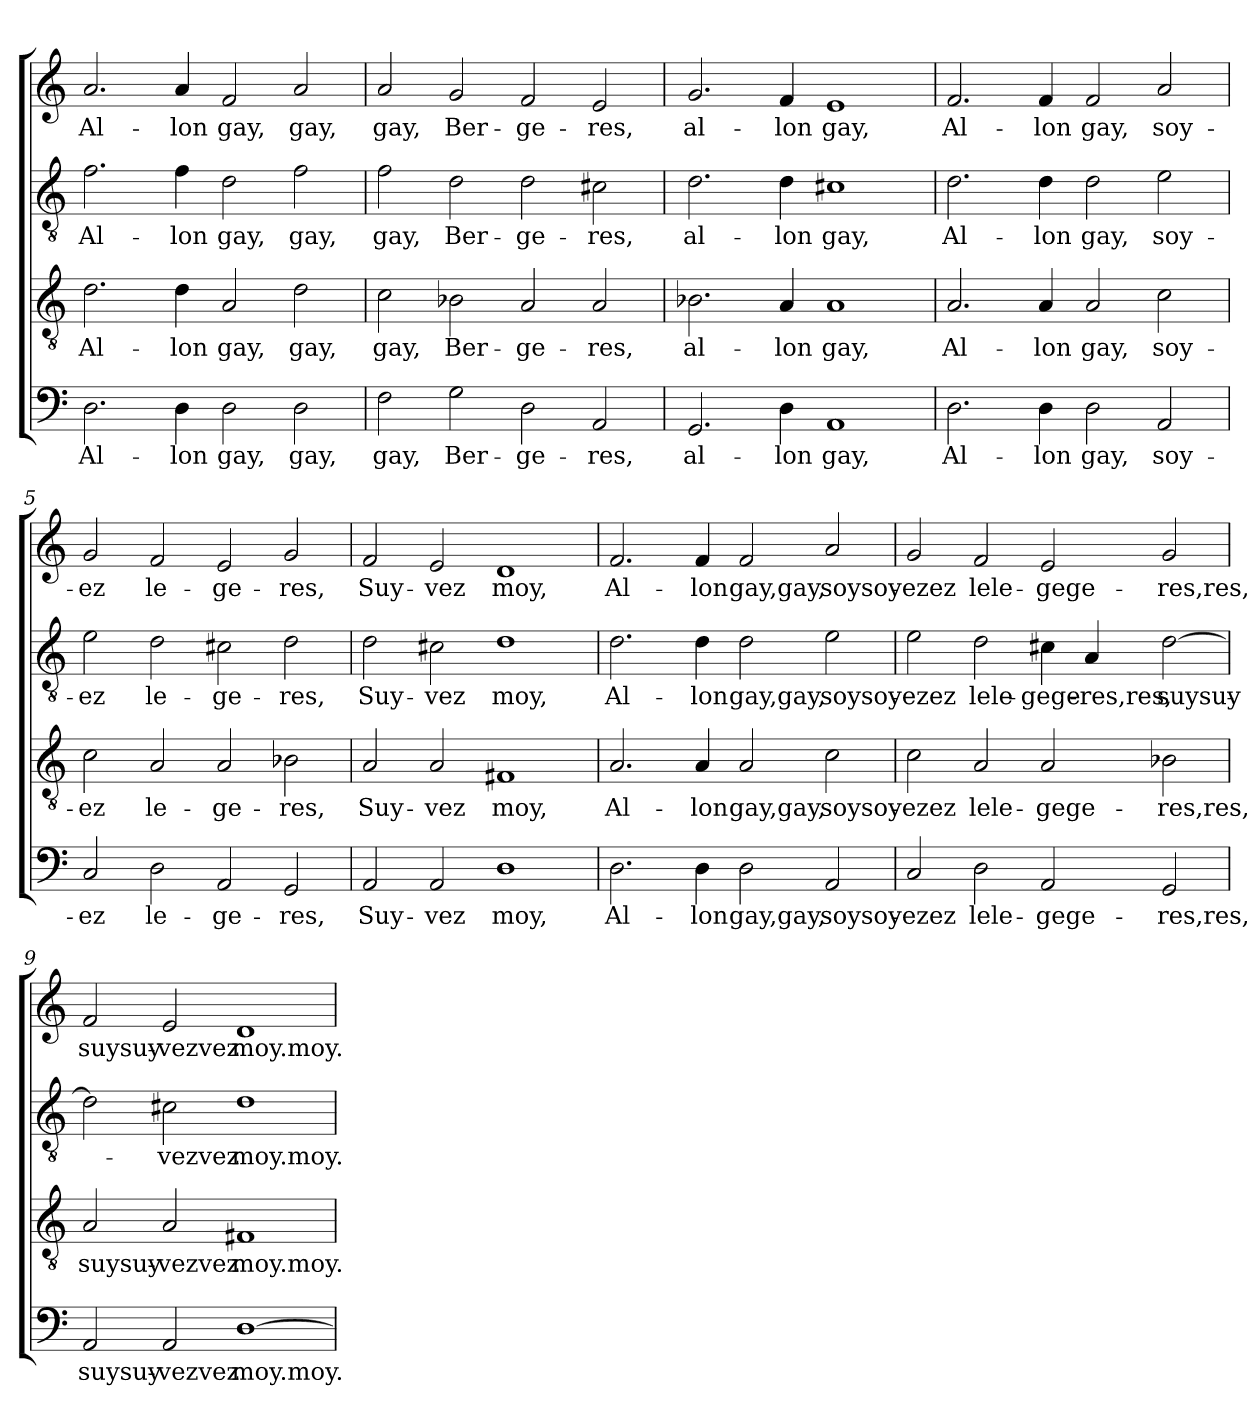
**kern	**text	**kern	**text	**kern	**text	**kern	**text
*part4	*part4	*part3	*part3	*part2	*part2	*part1	*part1
*staff4	*staff4	*staff3	*staff3	*staff2	*staff2	*staff1	*staff1
*clefF4	*	*clefGv2	*	*clefGv2	*	*clefG2	*
*k[]	*	*k[]	*	*k[]	*	*k[]	*
=1	=1	=1	=1	=1	=1	=1	=1
2.D	Al-	2.d	Al-	2.f	Al-	2.a	Al-
4D	-lon	4d	-lon	4f	-lon	4a	-lon
2D	gay,	2A	gay,	2d	gay,	2f	gay,
2D	gay,	2d	gay,	2f	gay,	2a	gay,
=2	=2	=2	=2	=2	=2	=2	=2
2F	gay,	2c	gay,	2f	gay,	2a	gay,
2G	Ber-	2B-X	Ber-	2d	Ber-	2g	Ber-
2D	-ge-	2A	-ge-	2d	-ge-	2f	-ge-
2AA	-res,	2A	-res,	2c#X	-res,	2e	-res,
=3	=3	=3	=3	=3	=3	=3	=3
2.GG	al-	2.B-X	al-	2.d	al-	2.g	al-
4D	-lon	4A	-lon	4d	-lon	4f	-lon
1AA	gay,	1A	gay,	1c#X	gay,	1e	gay,
=4	=4	=4	=4	=4	=4	=4	=4
2.D	Al-	2.A	Al-	2.d	Al-	2.f	Al-
4D	-lon	4A	-lon	4d	-lon	4f	-lon
2D	gay,	2A	gay,	2d	gay,	2f	gay,
2AA	soy-	2c	soy-	2e	soy-	2a	soy-
!!LO:LB:g=z
=5	=5	=5	=5	=5	=5	=5	=5
2C	-ez	2c	-ez	2e	-ez	2g	-ez
2D	le-	2A	le-	2d	le-	2f	le-
2AA	-ge-	2A	-ge-	2c#X	-ge-	2e	-ge-
2GG	-res,	2B-X	-res,	2d	-res,	2g	-res,
=6	=6	=6	=6	=6	=6	=6	=6
2AA	Suy-	2A	Suy-	2d	Suy-	2f	Suy-
2AA	-vez	2A	-vez	2c#X	-vez	2e	-vez
1D	moy,	1F#X	moy,	1d	moy,	1d	moy,
=7	=7	=7	=7	=7	=7	=7	=7
2.D	Al-	2.A	Al-	2.d	Al-	2.f	Al-
4D	-lon	4A	-lon	4d	-lon	4f	-lon
2D	gay,gay,	2A	gay,gay,	2d	gay,gay,	2f	gay,gay,
2AA	soysoy-	2c	soysoy-	2e	soysoy-	2a	soysoy-
=8	=8	=8	=8	=8	=8	=8	=8
2C	-ezez	2c	-ezez	2e	-ezez	2g	-ezez
2D	lele-	2A	lele-	2d	lele-	2f	lele-
2AA	-gege-	2A	-gege-	4c#X	-gege-	2e	-gege-
.	.	.	.	4A	-res,res,	.	.
2GG	-res,res,	2B-X	-res,res,	[2d	suysuy-	2g	-res,res,
=9	=9	=9	=9	=9	=9	=9	=9
2AA	suysuy-	2A	suysuy-	2d]	.	2f	suysuy-
2AA	-vezvez	2A	-vezvez	2c#X	-vezvez	2e	-vezvez
[1D	moy.moy.	1F#X	moy.moy.	1d	moy.moy.	1d	moy.moy.
=	=	=	=	=	=	=	=
*-	*-	*-	*-	*-	*-	*-	*-
